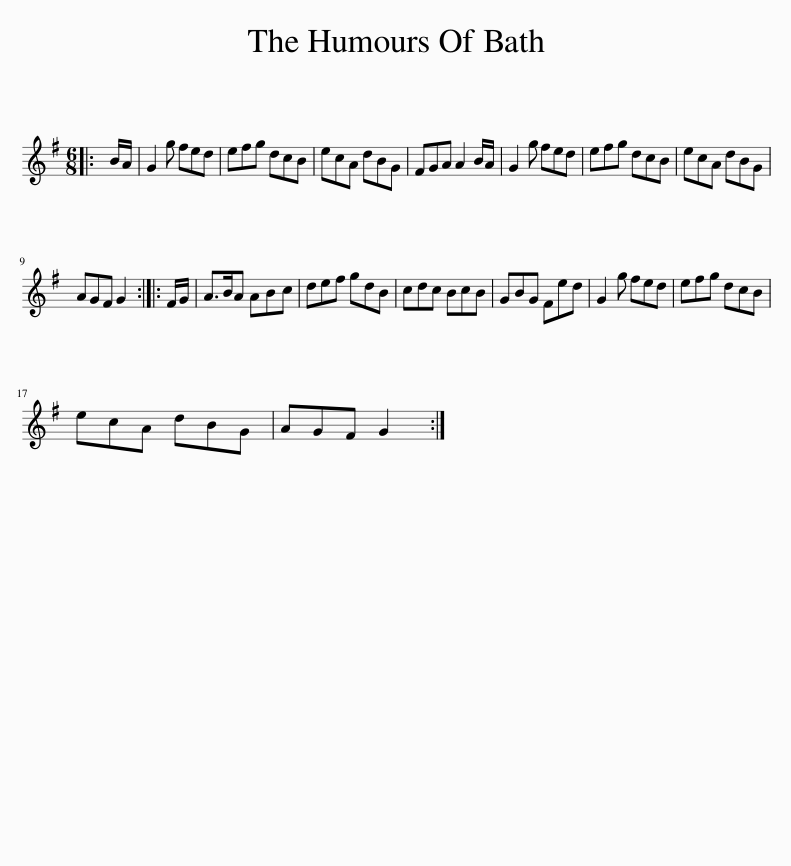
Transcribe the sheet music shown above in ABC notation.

X:1
L:1/8
M:6/8
I:linebreak $
K:G
V:1 treble
V:1
|: B/A/ | G2 g fed | efg dcB | ecA dBG | FGA A2 B/A/ | %5
 G2 g fed | efg dcB | ecA dBG |$ AGF G2 :: F/G/ | %10
 A>BA ABc | def gdB | cdc BcB | GBG Fed | G2 g fed | %15
 efg dcB |$ ecA dBG | AGF G2 :| %18
